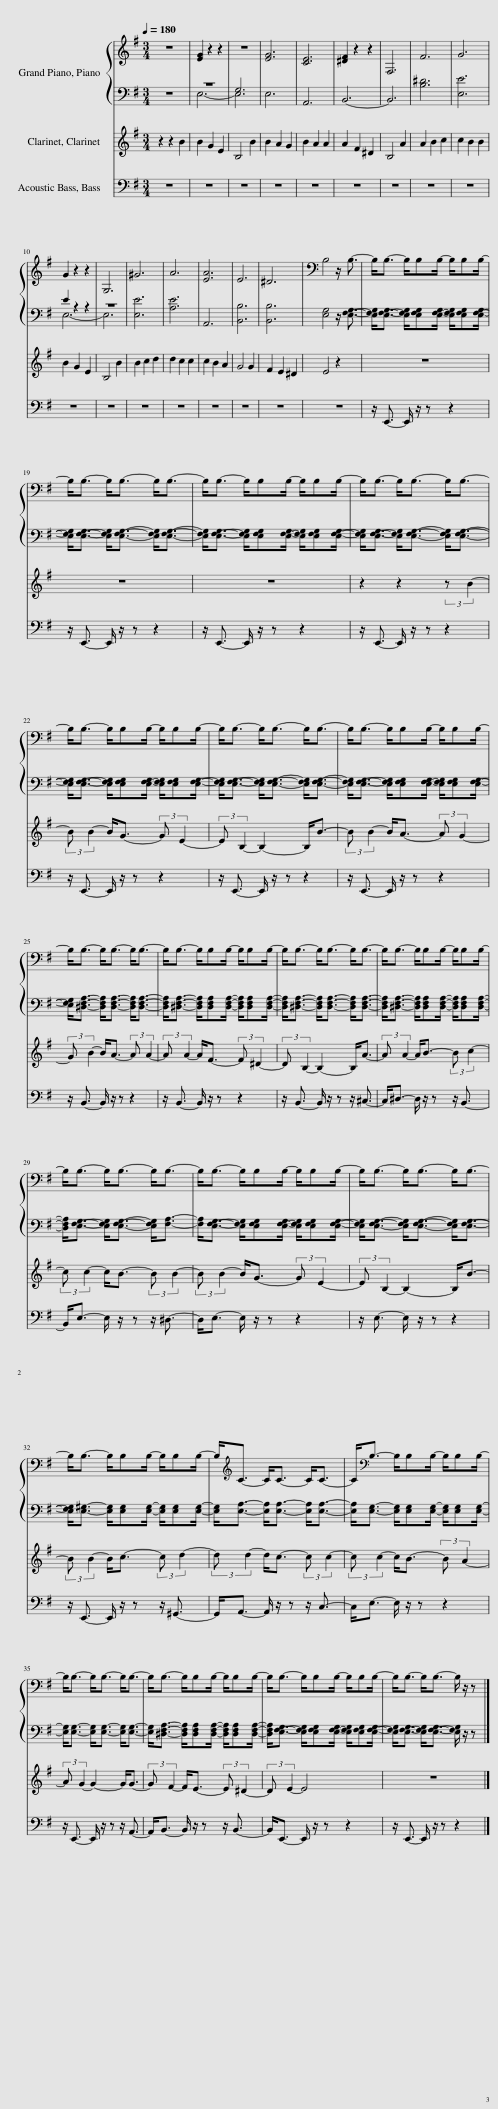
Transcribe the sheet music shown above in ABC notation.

X:1
%%score { 1 | ( 2 3 ) } 4 5
L:1/8
Q:1/4=180
M:3/4
I:linebreak $
K:G
V:1 treble
V:2 bass
V:3 bass
V:4 treble
V:5 bass
V:1
 z6 | [EG]2 z2 z2 | z6 | [EG]6 | [CE]6 | %5
 [^DF]2 z2 z2 | F,6 | F6 | G6 |$ G2 z2 z2 | %10
 G,6 | ^G6 | A6 | [EA]6 | E6 | %15
 ^D6 | B,4 z/ B,3/2- | B,<B,- B,/B,B,/- B,/B,B,/- |$ B,<B,- B,<B,- B,<B,- | B,<B,- B,/B,B,/- B,/B,B,/- | %20
 B,<B,- B,<B,- B,<B,- |$ B,<B,- B,/B,B,/- B,/B,B,/- | B,<B,- B,<B,- B,<B,- | B,<B,- B,/B,B,/- B,/B,B,/- |$ B,<B,- B,<B,- B,<B,- | %25
 B,<B,- B,/B,B,/- B,/B,B,/- | B,<B,- B,<B,- B,<B,- | B,<B,- B,/B,B,/- B,/B,B,/- |$ B,<B,- B,<B,- B,<B,- | B,<B,- B,/B,B,/- B,/B,B,/- | %30
 B,<B,- B,<B,- B,<B,- |$ B,<B,- B,/B,B,/- B,/B,B,/- | B,<[K:treble]C- C<C- C<C- | C<[K:bass]B,- B,/B,B,/- B,/B,B,/- |$ B,<B,- B,<B,- B,<B,- | %35
 B,<B,- B,/B,B,/- B,/B,B,/- | B,<B,- B,/B,B,/- B,/B,B,/- | B,<B,- B,<B,- B,/ z/ z |] %38
V:2
 z6 | z6 | G,6 | E,6 | A,,6 | %5
 B,,6- | B,,6 | [B,^D]6 | [E,E]6 |$ E2 z2 z2 | %10
 z6 | [E,E]6 | [A,E]6 | A,,6 | [B,,B,]6 | %15
 [B,,B,]6 | [E,G,]4 z/ [E,F,G,]3/2- | [E,F,G,]<[E,F,G,]- [E,F,G,]/[E,F,G,][E,F,G,]/- [E,F,G,]/[E,F,G,][E,F,G,]/- |$ [E,F,G,]<[E,F,G,]- [E,F,G,]<[E,F,G,]- [E,F,G,]<[E,F,G,]- | [E,F,G,]<[E,F,G,]- [E,F,G,]/[E,F,G,][E,F,G,]/- [E,F,G,]/[E,F,G,][E,F,G,]/- | %20
 [E,F,G,]<[E,F,G,]- [E,F,G,]<[E,F,G,]- [E,F,G,]<[E,F,G,]- |$ [E,F,G,]<[E,F,G,]- [E,F,G,]/[E,F,G,][E,F,G,]/- [E,F,G,]/[E,F,G,][E,F,G,]/- | [E,F,G,]<[E,F,G,]- [E,F,G,]<[E,F,G,]- [E,F,G,]<[E,F,G,]- | [E,F,G,]<[E,F,G,]- [E,F,G,]/[E,F,G,][E,F,G,]/- [E,F,G,]/[E,F,G,][E,F,G,]/- |$ [E,F,G,]<[^D,F,A,]- [D,F,A,]<[D,F,A,]- [D,F,A,]<[D,F,A,]- | %25
 [D,F,A,]<[^D,F,A,]- [D,F,A,]/[D,F,A,][D,F,A,]/- [D,F,A,]/[D,F,A,][D,F,A,]/- | [D,F,A,]<[^D,F,A,]- [D,F,A,]<[D,F,A,]- [D,F,A,]<[D,F,A,]- | [D,F,A,]<[^D,F,A,]- [D,F,A,]/[D,F,A,][D,F,A,]/- [D,F,A,]/[D,F,A,][D,F,A,]/- |$ [D,F,A,]<[E,F,G,]- [E,F,G,]<[E,F,G,]- [E,F,G,]<[F,A,]- | [F,A,]<[E,F,G,]- [E,F,G,]/[E,F,G,][E,F,G,]/- [E,F,G,]/[E,F,G,][E,F,G,]/- | %30
 [E,F,G,]<[E,F,G,]- [E,F,G,]<[E,F,G,]- [E,F,G,]<[E,F,G,]- |$ [E,F,G,]<[E,^G,]- [E,G,]/[E,G,][E,G,]/- [E,G,]/[E,G,][E,G,]/- | [E,G,]<[E,A,]- [E,A,]<[E,A,]- [E,A,]<[E,A,]- | [E,A,]<[E,G,]- [E,G,]/[E,G,][E,G,]/- [E,G,]/[E,G,][E,G,]/- |$ [E,G,]<[E,G,]- [E,G,]<[E,G,]- [E,G,]<[E,G,]- | %35
 [E,G,]<[^D,F,A,]- [D,F,A,]/[D,F,A,][D,F,A,]/- [D,F,A,]/[D,F,A,][D,F,A,]/- | [D,F,A,]<[E,F,G,]- [E,F,G,]/[E,F,G,][E,F,G,]/- [E,F,G,]/[E,F,G,][E,F,G,]/- | [E,F,G,]<[E,F,G,]- [E,F,G,]<[E,F,G,]- [E,F,G,]/ z/ z |] %38
V:3
 x6 | E,6- | E,6 | x6 | x6 | %5
 x6 | x6 | x6 | x6 |$ E,6- | %10
 E,6 | x6 | x6 | x6 | x6 | %15
 x6 | x6 | x6 |$ x6 | x6 | %20
 x6 |$ x6 | x6 | x6 |$ x6 | %25
 x6 | x6 | x6 |$ x6 | x6 | %30
 x6 |$ x6 | x6 | x6 |$ x6 | %35
 x6 | x6 | x6 |] %38
V:4
 z2 z2 B2 | B2 G2 E2 | B,4 B2 | B2 A2 G2 | B2 A2 A2 | %5
 A2 F2 ^D2 | B,4 A2 | A2 B2 c2 | c2 B2 B2 |$ B2 G2 E2 | %10
 B,4 B2 | B2 c2 d2 | d2 c2 c2 | c2 B2 A2 | G4 G2 | %15
 F2 E2 ^D2 | E4 z2 | z6 |$ z6 | z6 | %20
 z2 z2 (3:2:2z B2- |$ (3:2:2B B2- B<G- (3:2:2G E2- | (3:2:2E B,2- B,2- B,<B- | (3:2:2B B2- B<A- (3:2:2A G2- |$ (3:2:2G B2- B<A- (3:2:2A A2- | %25
 (3:2:2A A2- A<F- (3:2:2F ^D2- | (3:2:2D B,2- B,2- B,<A- | (3:2:2A A2- A<B- (3:2:2B c2- |$ (3:2:2c c2- c<B- (3:2:2B B2- | (3:2:2B B2- B<G- (3:2:2G E2- | %30
 (3:2:2E B,2- B,2- B,<B- |$ (3:2:2B B2- B<c- (3:2:2c d2- | (3:2:2d d2- d<c- (3:2:2c c2- | (3:2:2c c2- c<B- (3:2:2B A2- |$ (3:2:2A G2- G2- G<G- | %35
 (3:2:2G F2- F<E- (3:2:2E ^D2- | (3:2:2D E2- E4 | z6 |] %38
V:5
 z6 | z6 | z6 | z6 | z6 | %5
 z6 | z6 | z6 | z6 |$ z6 | %10
 z6 | z6 | z6 | z6 | z6 | %15
 z6 | z6 | z/ E,,3/2- E,,/ z/ z z2 |$ z/ E,,3/2- E,,/ z/ z z2 | z/ E,,3/2- E,,/ z/ z z2 | %20
 z/ E,,3/2- E,,/ z/ z z2 |$ z/ E,,3/2- E,,/ z/ z z2 | z/ E,,3/2- E,,/ z/ z z2 | z/ E,,3/2- E,,/ z/ z z2 |$ z/ B,,3/2- B,,/ z/ z z2 | %25
 z/ B,,3/2- B,,/ z/ z z2 | z/ B,,3/2- B,,/ z/ z z/ ^C,3/2- | C,<^D,- D,/ z/ z z/ B,,3/2- |$ B,,<E,- E,/ z/ z z/ ^D,3/2- | D,<E,- E,/ z/ z z2 | %30
 z/ E,3/2- E,/ z/ z z2 |$ z/ E,,3/2- E,,/ z/ z z/ ^G,,3/2- | G,,<A,,- A,,/ z/ z z/ C,3/2- | C,<E,- E,/ z/ z z2 |$ z/ E,,3/2- E,,/ z/ z z/ A,,3/2- | %35
 A,,<B,,- B,,/ z/ z z/ B,,3/2- | B,,<E,,- E,,/ z/ z z2 | z/ E,,3/2- E,,/ z/ z z2 |] %38
